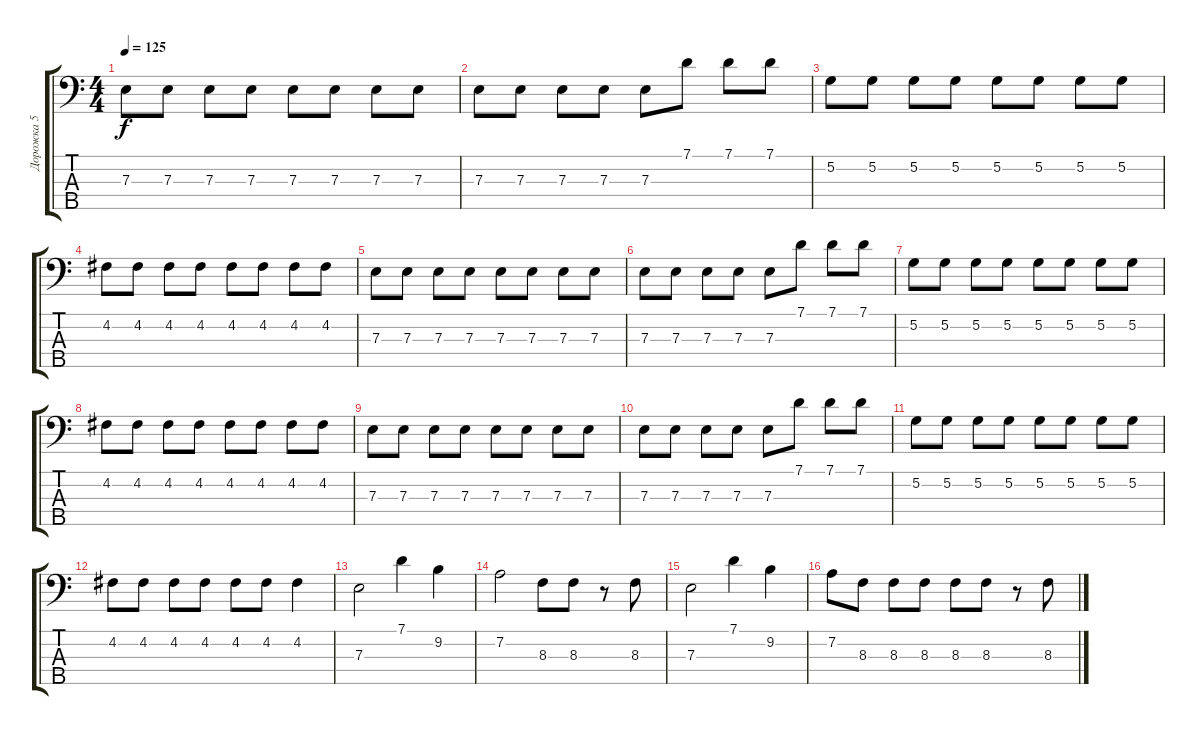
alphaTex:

\track ("Дорожка 5" "Дорожка 5") {instrument electricbasspick}
\staff {score tabs}
\tuning (G2 D2 A1 E1 B0) {hide}
\ts (4 4)
\tempo 125
\clef f4
\ks c
7.3.8{dy f} 7.3.8 7.3.8 7.3.8 7.3.8 7.3.8 7.3.8 7.3.8 |
7.3.8 7.3.8 7.3.8 7.3.8 7.3.8 7.1.8 7.1.8 7.1.8 |
5.2.8 5.2.8 5.2.8 5.2.8 5.2.8 5.2.8 5.2.8 5.2.8 |
4.2.8 4.2.8 4.2.8 4.2.8 4.2.8 4.2.8 4.2.8 4.2.8 |
7.3.8 7.3.8 7.3.8 7.3.8 7.3.8 7.3.8 7.3.8 7.3.8 |
7.3.8 7.3.8 7.3.8 7.3.8 7.3.8 7.1.8 7.1.8 7.1.8 |
5.2.8 5.2.8 5.2.8 5.2.8 5.2.8 5.2.8 5.2.8 5.2.8 |
4.2.8 4.2.8 4.2.8 4.2.8 4.2.8 4.2.8 4.2.8 4.2.8 |
7.3.8 7.3.8 7.3.8 7.3.8 7.3.8 7.3.8 7.3.8 7.3.8 |
7.3.8 7.3.8 7.3.8 7.3.8 7.3.8 7.1.8 7.1.8 7.1.8 |
5.2.8 5.2.8 5.2.8 5.2.8 5.2.8 5.2.8 5.2.8 5.2.8 |
4.2.8 4.2.8 4.2.8 4.2.8 4.2.8 4.2.8 4.2.4 |
7.3.2 7.1.4 9.2.4 |
7.2.2 8.3.8 8.3.8 r.8 8.3.8 |
7.3.2 7.1.4 9.2.4 |
7.2.8 8.3.8 8.3.8 8.3.8 8.3.8 8.3.8 r.8 8.3.8
